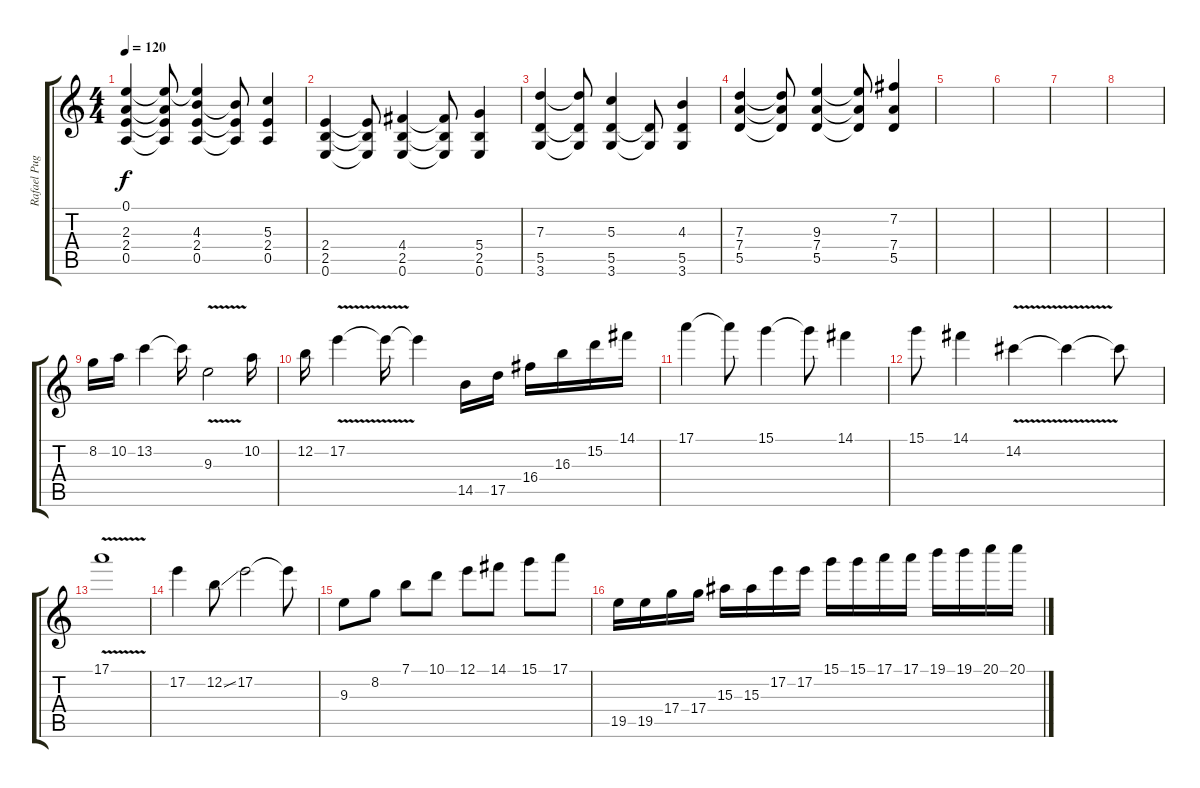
\track ("Rafael Pugliesi" "Rafael Pug") {instrument overdrivenguitar}
\staff {score tabs}
\tuning (E4 B3 G3 D3 A2 E2) {hide}
\ts (4 4)
\tempo 120
\clef g2
\ks c
(0.1 2.3 2.4 0.5).4{dy f} (0.1{t} 2.3{t} 2.4{t} 0.5{t}).8 (0.1{t} 4.3 2.4 0.5).4 (4.3{t} 2.4{t} 0.5{t}).8 (5.3 2.4 0.5).4 |
(2.4 2.5 0.6).4 (2.4{t} 2.5{t} 0.6{t}).8 (4.4 2.5 0.6).4 (4.4{t} 2.5{t} 0.6{t}).8 (5.4 2.5 0.6).4 |
(7.3 5.5 3.6).4 (7.3{t} 5.5{t} 3.6{t}).8 (5.3 5.5 3.6).4 (5.5{t} 3.6{t}).8 (4.3 5.5 3.6).4 |
(7.3 7.4 5.5).4 (7.3{t} 7.4{t} 5.5{t}).8 (9.3 7.4 5.5).4 (9.3{t} 7.4{t} 5.5{t}).8 (7.2 7.4 5.5).4 |
|
|
|
|
8.2.16{volume 11} 10.2.16 13.2.4 13.2{t}.16 9.3{v}.2 10.2.16 |
12.2.16 17.2{v}.4 17.2{t}.16 17.2{t}.4 14.5.16 17.5.16 16.4.16 16.3.16 15.2.16 14.1.16 |
17.1.4 17.1{t}.8 15.1.4 15.1{t}.8 14.1.4 |
15.1.8 14.1.4 14.2{v}.4 14.2{t}.4 14.2{t}.8 |
17.1{v}.1 |
17.2.4 12.2{ss}.8 17.2.2 17.2{t}.8 |
9.3.8 8.2.8 7.1.8 10.1.8 12.1.8 14.1.8 15.1.8 17.1.8 |
19.5.16{balance 0} 19.5.16{balance 4} 17.4.16{balance 8} 17.4.16{balance 12} 15.3.16{balance 16} 15.3.16{balance 12} 17.2.16{balance 8} 17.2.16{balance 4} 15.1.16{balance 0} 15.1.16{balance 4} 17.1.16{balance 8} 17.1.16{balance 12} 19.1.16{balance 16} 19.1.16{balance 12} 20.1.16{balance 8} 20.1.16{balance 3}
